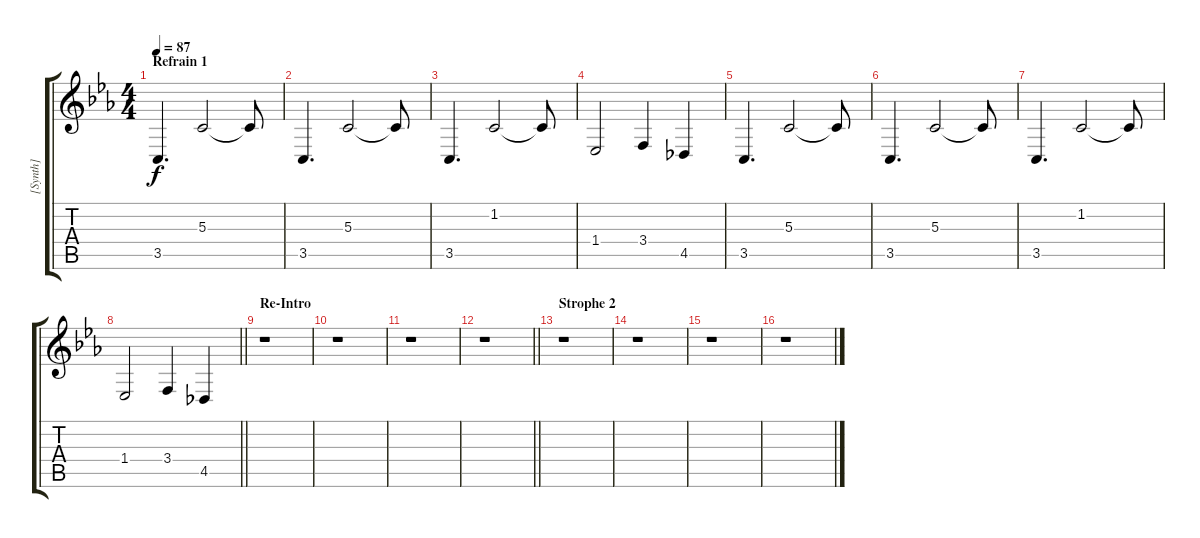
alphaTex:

\track ("[Synth]" "[Synth]") {instrument lead7fifths}
\staff {score tabs}
\tuning (E4 B3 G3 D3 A2 E2) {hide}
\ts (4 4)
\section ("" "Refrain 1")
\tempo 87
\clef g2
\ks cminor
3.5.4{d dy f} 5.3.2 5.3{t}.8 |
3.5.4{d} 5.3.2 5.3{t}.8 |
3.5.4{d} 1.2.2 1.2{t}.8 |
1.4.2 3.4.4 4.5.4 |
3.5.4{d} 5.3.2 5.3{t}.8 |
3.5.4{d} 5.3.2 5.3{t}.8 |
3.5.4{d} 1.2.2 1.2{t}.8 |
\barLineRight lightlight
1.4.2 3.4.4 4.5.4 |
\section ("" "Re-Intro")
r.1 |
r.1 |
r.1 |
\barLineRight lightlight
r.1 |
\section ("" "Strophe 2")
r.1 |
r.1 |
r.1 |
r.1
